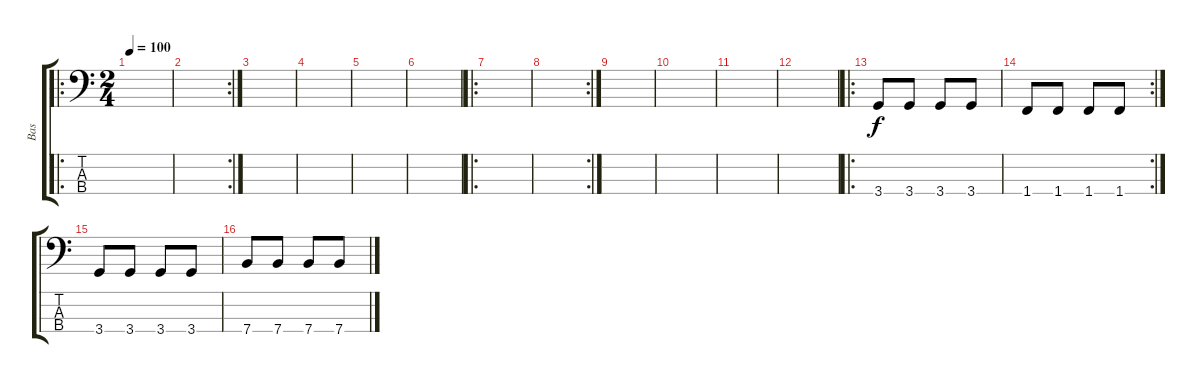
\track ("Bas" "Bas") {instrument slapbass1}
\staff {score tabs}
\tuning (G2 D2 A1 E1) {hide}
\ro
\ts (2 4)
\tempo 100
\clef f4
\ks c
|
\rc 2
|
|
|
|
|
\ro
|
\rc 2
|
|
|
|
|
\ro
3.4.8 3.4.8 3.4.8 3.4.8 |
\rc 2
1.4.8 1.4.8 1.4.8 1.4.8 |
3.4.8 3.4.8 3.4.8 3.4.8 |
7.4.8 7.4.8 7.4.8 7.4.8
